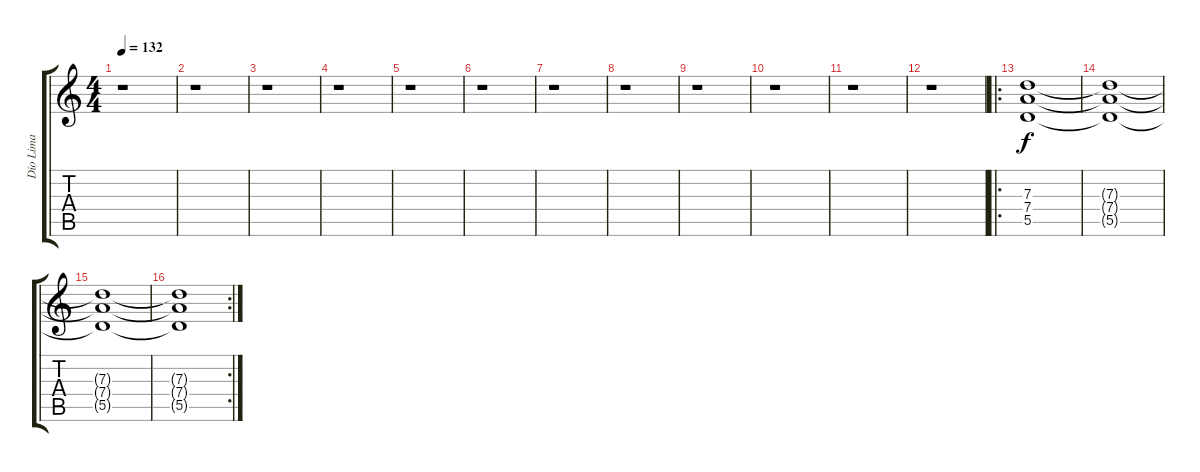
\track ("Dio Lima" "Dio Lima") {instrument distortionguitar}
\staff {score tabs}
\tuning (E4 B3 G3 D3 A2 E2) {hide}
\ts (4 4)
\tempo 132
\tempo 80
\tempo 132
\clef g2
\ks c
r.1{dy f instrument distortionguitar} |
r.1 |
r.1 |
r.1 |
r.1 |
r.1 |
r.1 |
r.1 |
r.1 |
r.1 |
r.1 |
r.1 |
\ro
(7.3 7.4 5.5).1 |
(7.3{t} 7.4{t} 5.5{t}).1 |
(7.3{t} 7.4{t} 5.5{t}).1 |
\rc 2
(7.3{t} 7.4{t} 5.5{t}).1
